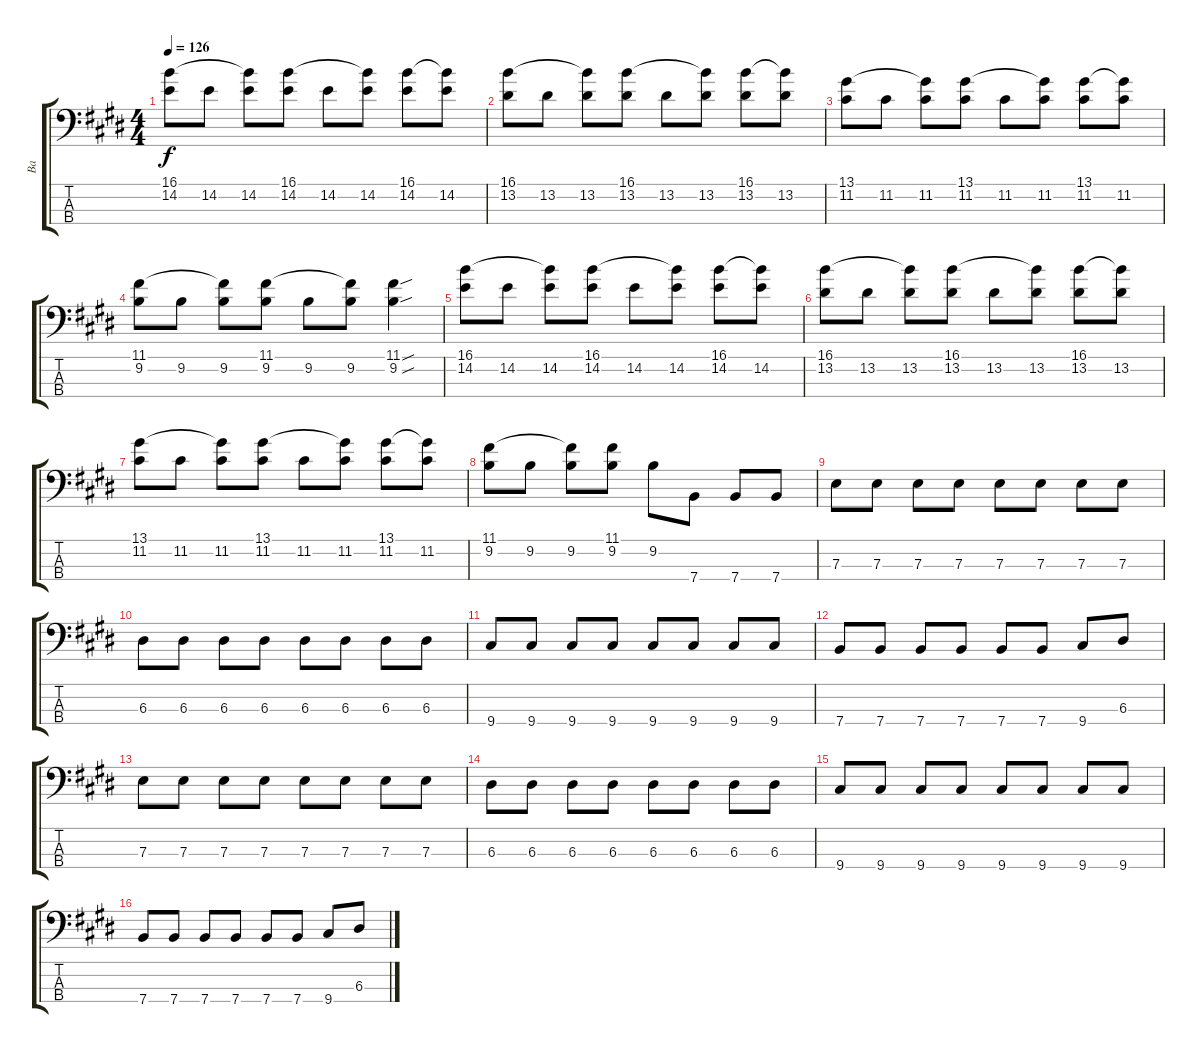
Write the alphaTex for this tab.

\track ("Ba" "Ba") {instrument electricbassfinger}
\staff {score tabs}
\tuning (G2 D2 A1 E1) {hide}
\ts (4 4)
\tempo 126
\clef f4
\ks e
(16.1 14.2).8{dy f} 14.2.8 (16.1{t} 14.2).8 (16.1 14.2).8 14.2.8 (16.1{t} 14.2).8 (16.1 14.2).8 (16.1{t} 14.2).8 |
(16.1 13.2).8 13.2.8 (16.1{t} 13.2).8 (16.1 13.2).8 13.2.8 (16.1{t} 13.2).8 (16.1 13.2).8 (16.1{t} 13.2).8 |
(13.1 11.2).8 11.2.8 (13.1{t} 11.2).8 (13.1 11.2).8 11.2.8 (13.1{t} 11.2).8 (13.1 11.2).8 (13.1{t} 11.2).8 |
(11.1 9.2).8 9.2.8 (11.1{t} 9.2).8 (11.1 9.2).8 9.2.8 (11.1{t} 9.2).8 (11.1{sou} 9.2{sou}).4 |
(16.1 14.2).8 14.2.8 (16.1{t} 14.2).8 (16.1 14.2).8 14.2.8 (16.1{t} 14.2).8 (16.1 14.2).8 (16.1{t} 14.2).8 |
(16.1 13.2).8 13.2.8 (16.1{t} 13.2).8 (16.1 13.2).8 13.2.8 (16.1{t} 13.2).8 (16.1 13.2).8 (16.1{t} 13.2).8 |
(13.1 11.2).8 11.2.8 (13.1{t} 11.2).8 (13.1 11.2).8 11.2.8 (13.1{t} 11.2).8 (13.1 11.2).8 (13.1{t} 11.2).8 |
(11.1 9.2).8 9.2.8 (11.1{t} 9.2).8 (11.1 9.2).8 9.2.8 7.4.8 7.4.8 7.4.8 |
7.3.8 7.3.8 7.3.8 7.3.8 7.3.8 7.3.8 7.3.8 7.3.8 |
6.3.8 6.3.8 6.3.8 6.3.8 6.3.8 6.3.8 6.3.8 6.3.8 |
9.4.8 9.4.8 9.4.8 9.4.8 9.4.8 9.4.8 9.4.8 9.4.8 |
7.4.8 7.4.8 7.4.8 7.4.8 7.4.8 7.4.8 9.4.8 6.3.8 |
7.3.8 7.3.8 7.3.8 7.3.8 7.3.8 7.3.8 7.3.8 7.3.8 |
6.3.8 6.3.8 6.3.8 6.3.8 6.3.8 6.3.8 6.3.8 6.3.8 |
9.4.8 9.4.8 9.4.8 9.4.8 9.4.8 9.4.8 9.4.8 9.4.8 |
7.4.8 7.4.8 7.4.8 7.4.8 7.4.8 7.4.8 9.4.8 6.3.8
